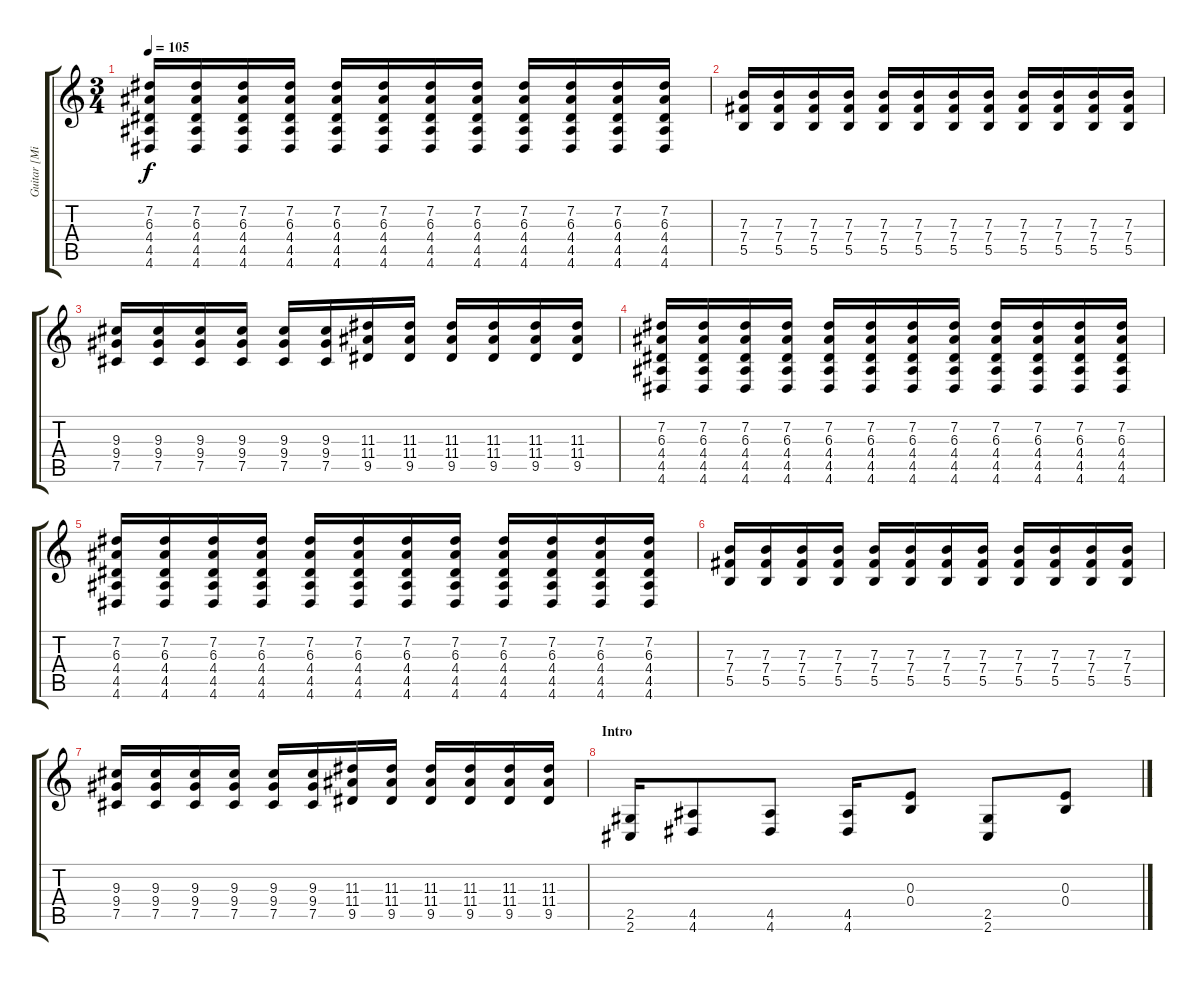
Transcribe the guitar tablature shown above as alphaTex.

\track ("Guitar [Mike Smith]" "Guitar [Mi") {instrument distortionguitar}
\staff {score tabs}
\tuning (Db4 Ab3 E3 B2 Gb2 B1) {hide}
\ts (3 4)
\tempo 105
\clef g2
\ks c
(7.2 6.3 4.4 4.5 4.6).16{dy f} (7.2 6.3 4.4 4.5 4.6).16 (7.2 6.3 4.4 4.5 4.6).16 (7.2 6.3 4.4 4.5 4.6).16 (7.2 6.3 4.4 4.5 4.6).16 (7.2 6.3 4.4 4.5 4.6).16 (7.2 6.3 4.4 4.5 4.6).16 (7.2 6.3 4.4 4.5 4.6).16 (7.2 6.3 4.4 4.5 4.6).16 (7.2 6.3 4.4 4.5 4.6).16 (7.2 6.3 4.4 4.5 4.6).16 (7.2 6.3 4.4 4.5 4.6).16 |
(7.3 7.4 5.5).16 (7.3 7.4 5.5).16 (7.3 7.4 5.5).16 (7.3 7.4 5.5).16 (7.3 7.4 5.5).16 (7.3 7.4 5.5).16 (7.3 7.4 5.5).16 (7.3 7.4 5.5).16 (7.3 7.4 5.5).16 (7.3 7.4 5.5).16 (7.3 7.4 5.5).16 (7.3 7.4 5.5).16 |
(9.3 9.4 7.5).16 (9.3 9.4 7.5).16 (9.3 9.4 7.5).16 (9.3 9.4 7.5).16 (9.3 9.4 7.5).16 (9.3 9.4 7.5).16 (11.3 11.4 9.5).16 (11.3 11.4 9.5).16 (11.3 11.4 9.5).16 (11.3 11.4 9.5).16 (11.3 11.4 9.5).16 (11.3 11.4 9.5).16 |
(7.2 6.3 4.4 4.5 4.6).16 (7.2 6.3 4.4 4.5 4.6).16 (7.2 6.3 4.4 4.5 4.6).16 (7.2 6.3 4.4 4.5 4.6).16 (7.2 6.3 4.4 4.5 4.6).16 (7.2 6.3 4.4 4.5 4.6).16 (7.2 6.3 4.4 4.5 4.6).16 (7.2 6.3 4.4 4.5 4.6).16 (7.2 6.3 4.4 4.5 4.6).16 (7.2 6.3 4.4 4.5 4.6).16 (7.2 6.3 4.4 4.5 4.6).16 (7.2 6.3 4.4 4.5 4.6).16 |
(7.2 6.3 4.4 4.5 4.6).16 (7.2 6.3 4.4 4.5 4.6).16 (7.2 6.3 4.4 4.5 4.6).16 (7.2 6.3 4.4 4.5 4.6).16 (7.2 6.3 4.4 4.5 4.6).16 (7.2 6.3 4.4 4.5 4.6).16 (7.2 6.3 4.4 4.5 4.6).16 (7.2 6.3 4.4 4.5 4.6).16 (7.2 6.3 4.4 4.5 4.6).16 (7.2 6.3 4.4 4.5 4.6).16 (7.2 6.3 4.4 4.5 4.6).16 (7.2 6.3 4.4 4.5 4.6).16 |
(7.3 7.4 5.5).16 (7.3 7.4 5.5).16 (7.3 7.4 5.5).16 (7.3 7.4 5.5).16 (7.3 7.4 5.5).16 (7.3 7.4 5.5).16 (7.3 7.4 5.5).16 (7.3 7.4 5.5).16 (7.3 7.4 5.5).16 (7.3 7.4 5.5).16 (7.3 7.4 5.5).16 (7.3 7.4 5.5).16 |
(9.3 9.4 7.5).16 (9.3 9.4 7.5).16 (9.3 9.4 7.5).16 (9.3 9.4 7.5).16 (9.3 9.4 7.5).16 (9.3 9.4 7.5).16 (11.3 11.4 9.5).16 (11.3 11.4 9.5).16 (11.3 11.4 9.5).16 (11.3 11.4 9.5).16 (11.3 11.4 9.5).16 (11.3 11.4 9.5).16 |
\section ("" "Intro")
(2.5 2.6).16 (4.5 4.6).8 (4.5 4.6).8 (4.5 4.6).16 (0.3 0.4).8 (2.5 2.6).8 (0.3 0.4).8
